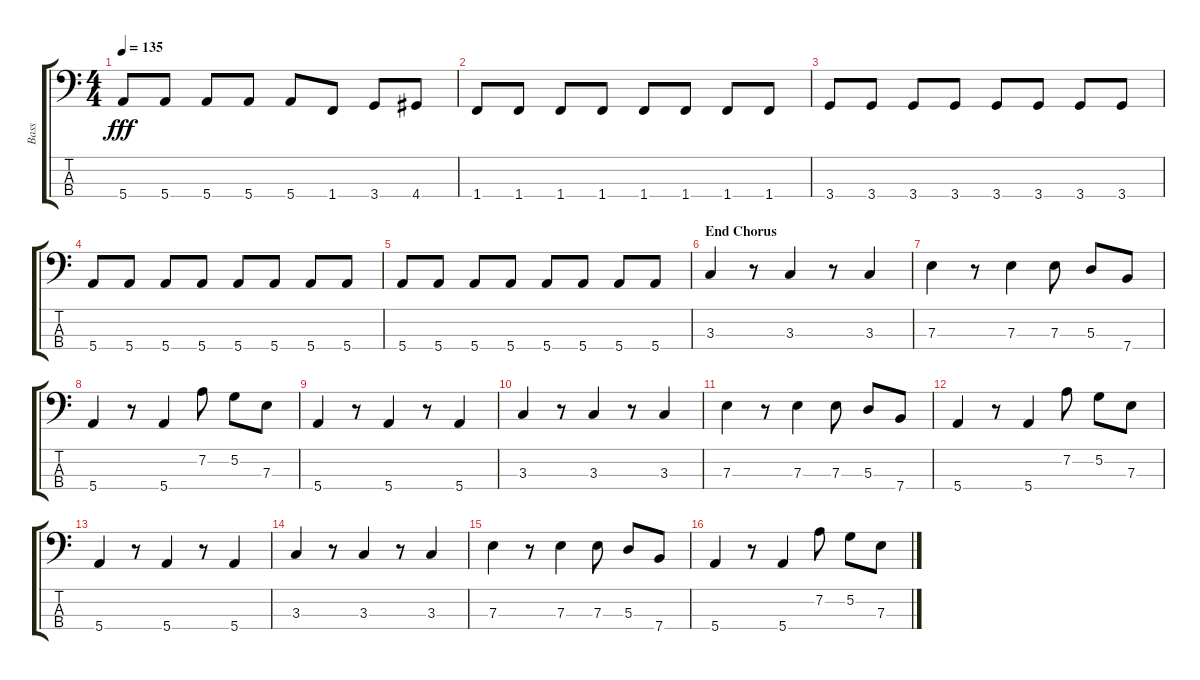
\track ("Bass" "Bass") {instrument electricbasspick}
\staff {score tabs}
\tuning (G2 D2 A1 E1) {hide}
\ts (4 4)
\tempo 135
\clef f4
\ks c
5.4.8{dy fff} 5.4.8 5.4.8 5.4.8 5.4.8 1.4.8 3.4.8 4.4.8 |
1.4.8 1.4.8 1.4.8 1.4.8 1.4.8 1.4.8 1.4.8 1.4.8 |
3.4.8 3.4.8 3.4.8 3.4.8 3.4.8 3.4.8 3.4.8 3.4.8 |
5.4.8 5.4.8 5.4.8 5.4.8 5.4.8 5.4.8 5.4.8 5.4.8 |
5.4.8 5.4.8 5.4.8 5.4.8 5.4.8 5.4.8 5.4.8 5.4.8 |
\section ("" "End Chorus")
3.3.4 r.8 3.3.4 r.8 3.3.4 |
7.3.4 r.8 7.3.4 7.3.8 5.3.8 7.4.8 |
5.4.4 r.8 5.4.4 7.2.8 5.2.8 7.3.8 |
5.4.4 r.8 5.4.4 r.8 5.4.4 |
3.3.4 r.8 3.3.4 r.8 3.3.4 |
7.3.4 r.8 7.3.4 7.3.8 5.3.8 7.4.8 |
5.4.4 r.8 5.4.4 7.2.8 5.2.8 7.3.8 |
5.4.4 r.8 5.4.4 r.8 5.4.4 |
3.3.4 r.8 3.3.4 r.8 3.3.4 |
7.3.4 r.8 7.3.4 7.3.8 5.3.8 7.4.8 |
5.4.4 r.8 5.4.4 7.2.8 5.2.8 7.3.8
